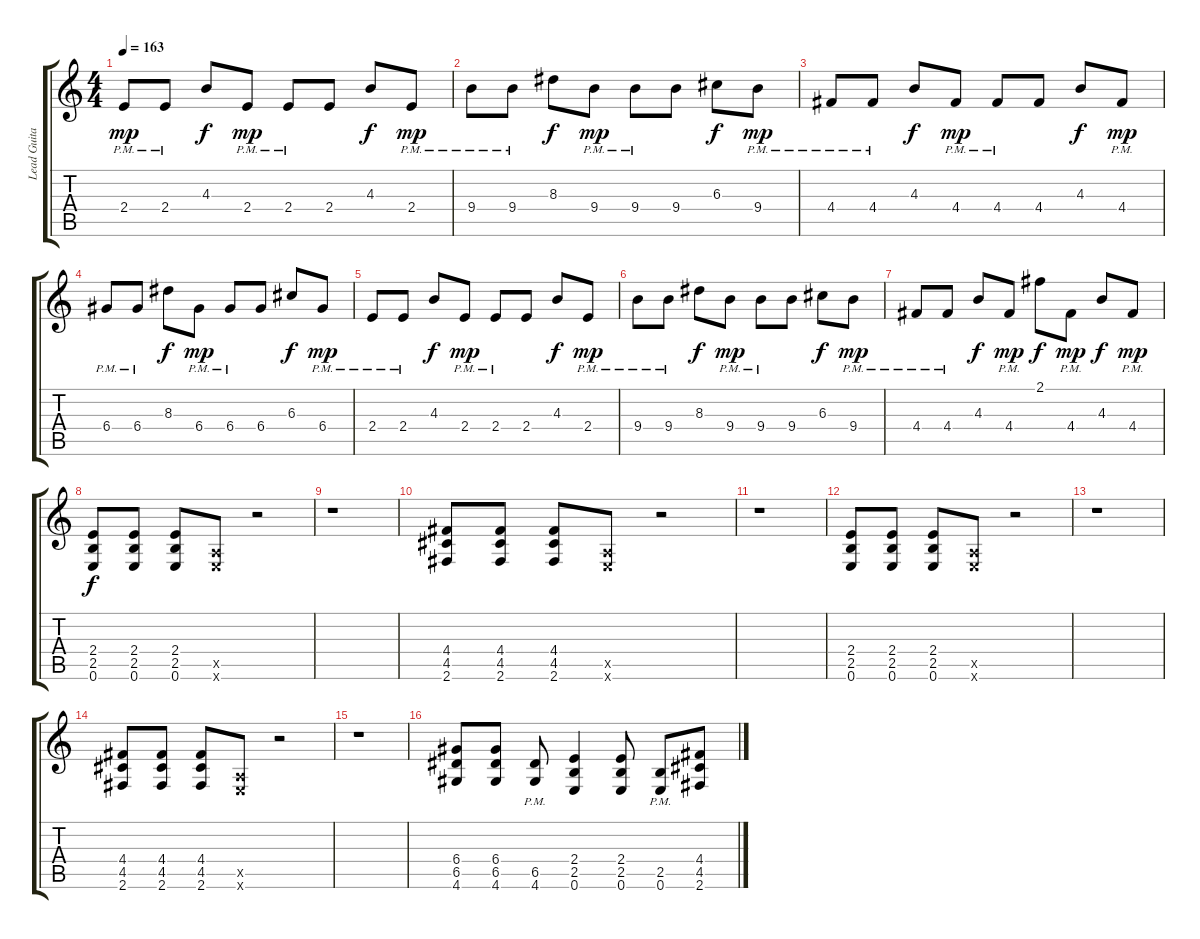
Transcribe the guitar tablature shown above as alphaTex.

\track ("Lead Guitar - Guitarra Solo" "Lead Guita") {instrument distortionguitar}
\staff {score tabs}
\tuning (E4 B3 G3 D3 A2 E2) {hide}
\ts (4 4)
\tempo 163
\clef g2
\ks c
2.4{pm}.8{dy mp} 2.4{pm}.8 4.3.8{dy f} 2.4{pm}.8{dy mp} 2.4{pm}.8 2.4.8 4.3.8{dy f} 2.4{pm}.8{dy mp} |
9.4{pm}.8 9.4{pm}.8 8.3.8{dy f} 9.4{pm}.8{dy mp} 9.4{pm}.8 9.4.8 6.3.8{dy f} 9.4{pm}.8{dy mp} |
4.4{pm}.8 4.4{pm}.8 4.3.8{dy f} 4.4{pm}.8{dy mp} 4.4{pm}.8 4.4.8 4.3.8{dy f} 4.4{pm}.8{dy mp} |
6.4{pm}.8 6.4{pm}.8 8.3.8{dy f} 6.4{pm}.8{dy mp} 6.4{pm}.8 6.4.8 6.3.8{dy f} 6.4{pm}.8{dy mp} |
2.4{pm}.8 2.4{pm}.8 4.3.8{dy f} 2.4{pm}.8{dy mp} 2.4{pm}.8 2.4.8 4.3.8{dy f} 2.4{pm}.8{dy mp} |
9.4{pm}.8 9.4{pm}.8 8.3.8{dy f} 9.4{pm}.8{dy mp} 9.4{pm}.8 9.4.8 6.3.8{dy f} 9.4{pm}.8{dy mp} |
4.4{pm}.8 4.4{pm}.8 4.3.8{dy f} 4.4{pm}.8{dy mp} 2.1.8{dy f} 4.4{pm}.8{dy mp} 4.3.8{dy f} 4.4{pm}.8{dy mp} |
(2.4 2.5 0.6).8{dy f} (2.4 2.5 0.6).8 (2.4 2.5 0.6).8 (0.5{x} 0.6{x}).8 r.2 |
r.1 |
(4.4 4.5 2.6).8 (4.4 4.5 2.6).8 (4.4 4.5 2.6).8 (0.5{x} 0.6{x}).8 r.2 |
r.1 |
(2.4 2.5 0.6).8 (2.4 2.5 0.6).8 (2.4 2.5 0.6).8 (0.5{x} 0.6{x}).8 r.2 |
r.1 |
(4.4 4.5 2.6).8 (4.4 4.5 2.6).8 (4.4 4.5 2.6).8 (0.5{x} 0.6{x}).8 r.2 |
r.1 |
(6.4 6.5 4.6).8 (6.4 6.5 4.6).8 (6.5{pm} 4.6{pm}).8 (2.4 2.5 0.6).4 (2.4 2.5 0.6).8 (2.5{pm} 0.6{pm}).8 (4.4 4.5 2.6).8
